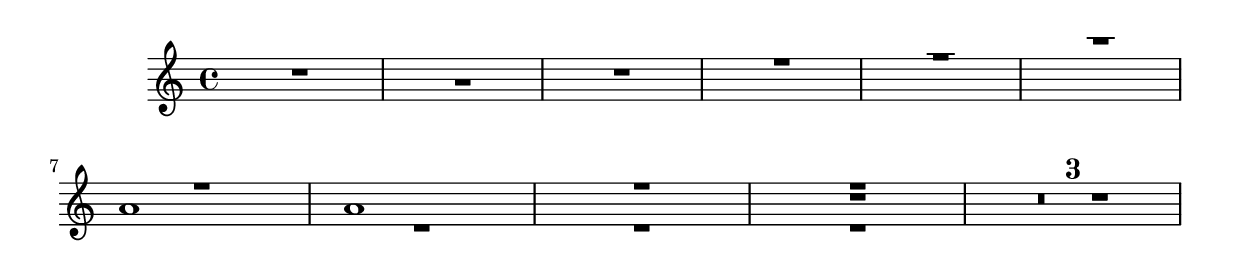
% DO NOT EDIT this file manually; it is automatically
% generated from Documentation/snippets/new
% Make any changes in Documentation/snippets/new/
% and then run scripts/auxiliar/makelsr.py
%
% This file is in the public domain.
%% Note: this file works from version 2.17.18
\version "2.17.18"

\header {
  lsrtags = "rhythms, tweaks-and-overrides"

  texidoc = "
Unlike ordinary rests, there is no predefined command to change the
staff position of a multi-measure rest symbol of either form by
attaching it to a note.  However, in polyphonic music multi-measure
rests in odd-numbered and even-numbered voices are vertically
separated. The positioning of multi-measure rests can be controlled as
follows:

"
  doctitle = "Positioning multi-measure rests"
} % begin verbatim


\relative c'' {
  % Multi-measure rests by default are set under the fourth line
  R1
  % They can be moved using an override
  \override MultiMeasureRest.staff-position = #-2
  R1
  \override MultiMeasureRest.staff-position = #0
  R1
  \override MultiMeasureRest.staff-position = #2
  R1
  \override MultiMeasureRest.staff-position = #3
  R1
  \override MultiMeasureRest.staff-position = #6
  R1
  \revert MultiMeasureRest.staff-position
  \break

  % In two Voices, odd-numbered voices are under the top line
  << { R1 } \\ { a1 } >>
  % Even-numbered voices are under the bottom line
  << { a1 } \\ { R1 } >>
  % Multi-measure rests in both voices remain separate
  << { R1 } \\ { R1 } >>

  % Separating multi-measure rests in more than two voices
  % requires an override
  << { R1 } \\ { R1 } \\
     \once \override MultiMeasureRest.staff-position = #0
     { R1 }
  >>

  % Using compressed bars in multiple voices requires another override
  % in all voices to avoid multiple instances being printed
  \compressFullBarRests
  <<
   \revert MultiMeasureRest.direction
    { R1*3 }
    \\
   \revert MultiMeasureRest.direction
    { R1*3 }
  >>
}
